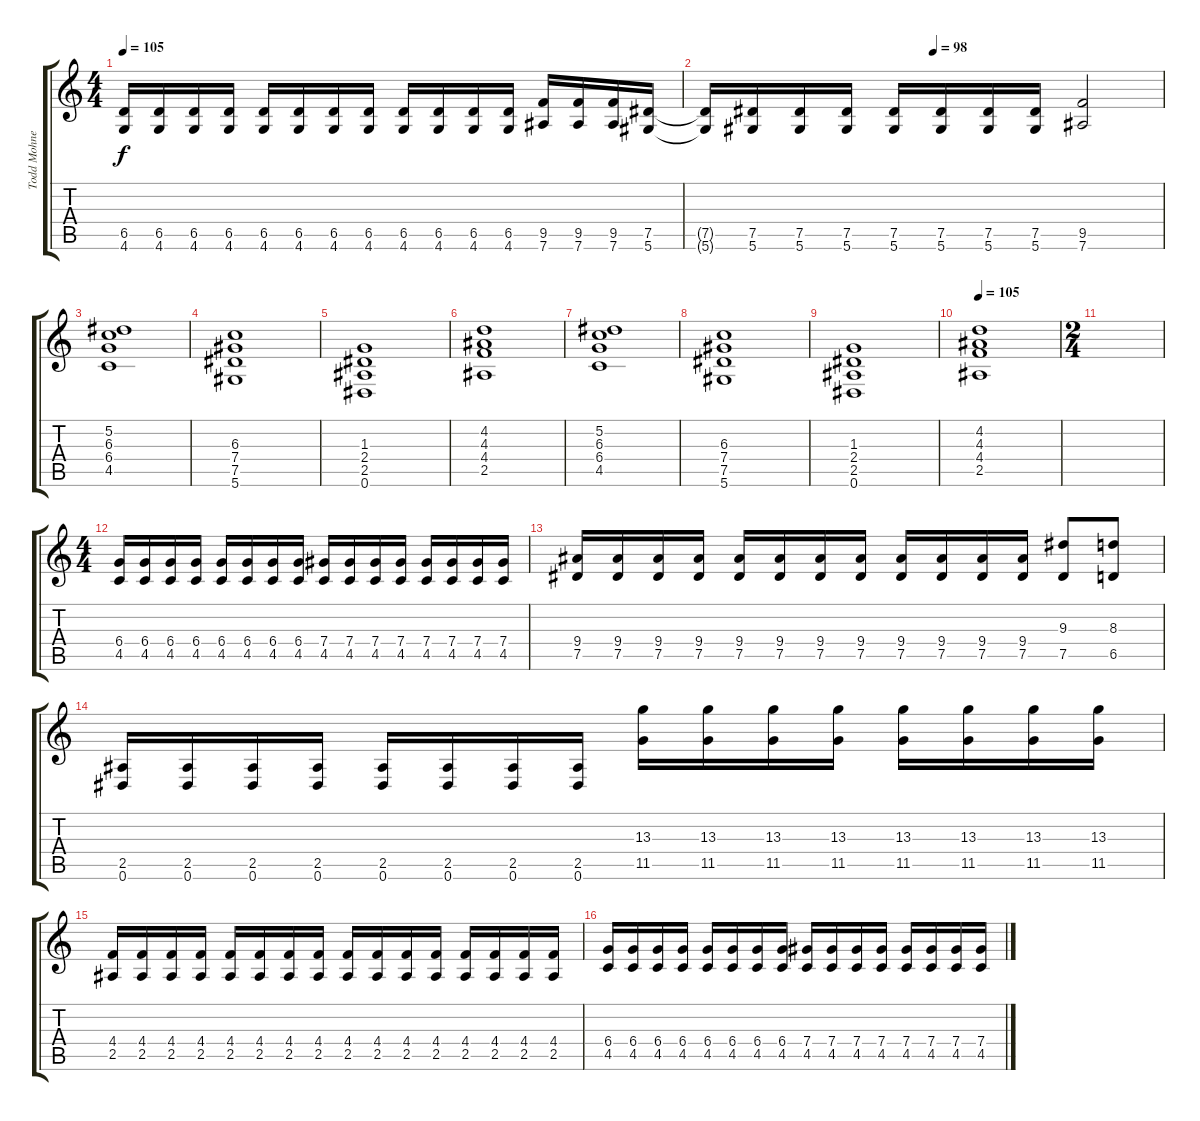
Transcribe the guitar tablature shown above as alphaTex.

\track ("Todd Mohney" "Todd Mohne") {instrument overdrivenguitar}
\staff {score tabs}
\tuning (Eb4 Bb3 Gb3 Db3 Ab2 Eb2) {hide}
\ts (4 4)
\tempo 105
\clef g2
\ks c
(6.5 4.6).16{dy f} (6.5 4.6).16 (6.5 4.6).16 (6.5 4.6).16 (6.5 4.6).16 (6.5 4.6).16 (6.5 4.6).16 (6.5 4.6).16 (6.5 4.6).16 (6.5 4.6).16 (6.5 4.6).16 (6.5 4.6).16 (9.5 7.6).16 (9.5 7.6).16 (9.5 7.6).16 (7.5 5.6).16 |
\tempo (98 0.5)
(7.5{t} 5.6{t}).16 (7.5 5.6).16 (7.5 5.6).16 (7.5 5.6).16 (7.5 5.6).16 (7.5 5.6).16 (7.5 5.6).16 (7.5 5.6).16 (9.5 7.6).2 |
(5.2 6.3 6.4 4.5).1 |
(6.3 7.4 7.5 5.6).1 |
(1.3 2.4 2.5 0.6).1 |
(4.2 4.3 4.4 2.5).1 |
(5.2 6.3 6.4 4.5).1 |
(6.3 7.4 7.5 5.6).1 |
(1.3 2.4 2.5 0.6).1 |
\tempo 105
(4.2 4.3 4.4 2.5).1{volume 3} |
\ts (2 4)
|
\ts (4 4)
(6.4 4.5).16{volume 13} (6.4 4.5).16 (6.4 4.5).16 (6.4 4.5).16 (6.4 4.5).16 (6.4 4.5).16 (6.4 4.5).16 (6.4 4.5).16 (7.4 4.5).16 (7.4 4.5).16 (7.4 4.5).16 (7.4 4.5).16 (7.4 4.5).16 (7.4 4.5).16 (7.4 4.5).16 (7.4 4.5).16 |
(9.4 7.5).16 (9.4 7.5).16 (9.4 7.5).16 (9.4 7.5).16 (9.4 7.5).16 (9.4 7.5).16 (9.4 7.5).16 (9.4 7.5).16 (9.4 7.5).16 (9.4 7.5).16 (9.4 7.5).16 (9.4 7.5).16 (9.3 7.5).8 (8.3 6.5).8 |
(2.5 0.6).16 (2.5 0.6).16 (2.5 0.6).16 (2.5 0.6).16 (2.5 0.6).16 (2.5 0.6).16 (2.5 0.6).16 (2.5 0.6).16 (13.3 11.5).16 (13.3 11.5).16 (13.3 11.5).16 (13.3 11.5).16 (13.3 11.5).16 (13.3 11.5).16 (13.3 11.5).16 (13.3 11.5).16 |
(4.4 2.5).16 (4.4 2.5).16 (4.4 2.5).16 (4.4 2.5).16 (4.4 2.5).16 (4.4 2.5).16 (4.4 2.5).16 (4.4 2.5).16 (4.4 2.5).16 (4.4 2.5).16 (4.4 2.5).16 (4.4 2.5).16 (4.4 2.5).16 (4.4 2.5).16 (4.4 2.5).16 (4.4 2.5).16 |
(6.4 4.5).16 (6.4 4.5).16 (6.4 4.5).16 (6.4 4.5).16 (6.4 4.5).16 (6.4 4.5).16 (6.4 4.5).16 (6.4 4.5).16 (7.4 4.5).16 (7.4 4.5).16 (7.4 4.5).16 (7.4 4.5).16 (7.4 4.5).16 (7.4 4.5).16 (7.4 4.5).16 (7.4 4.5).16
